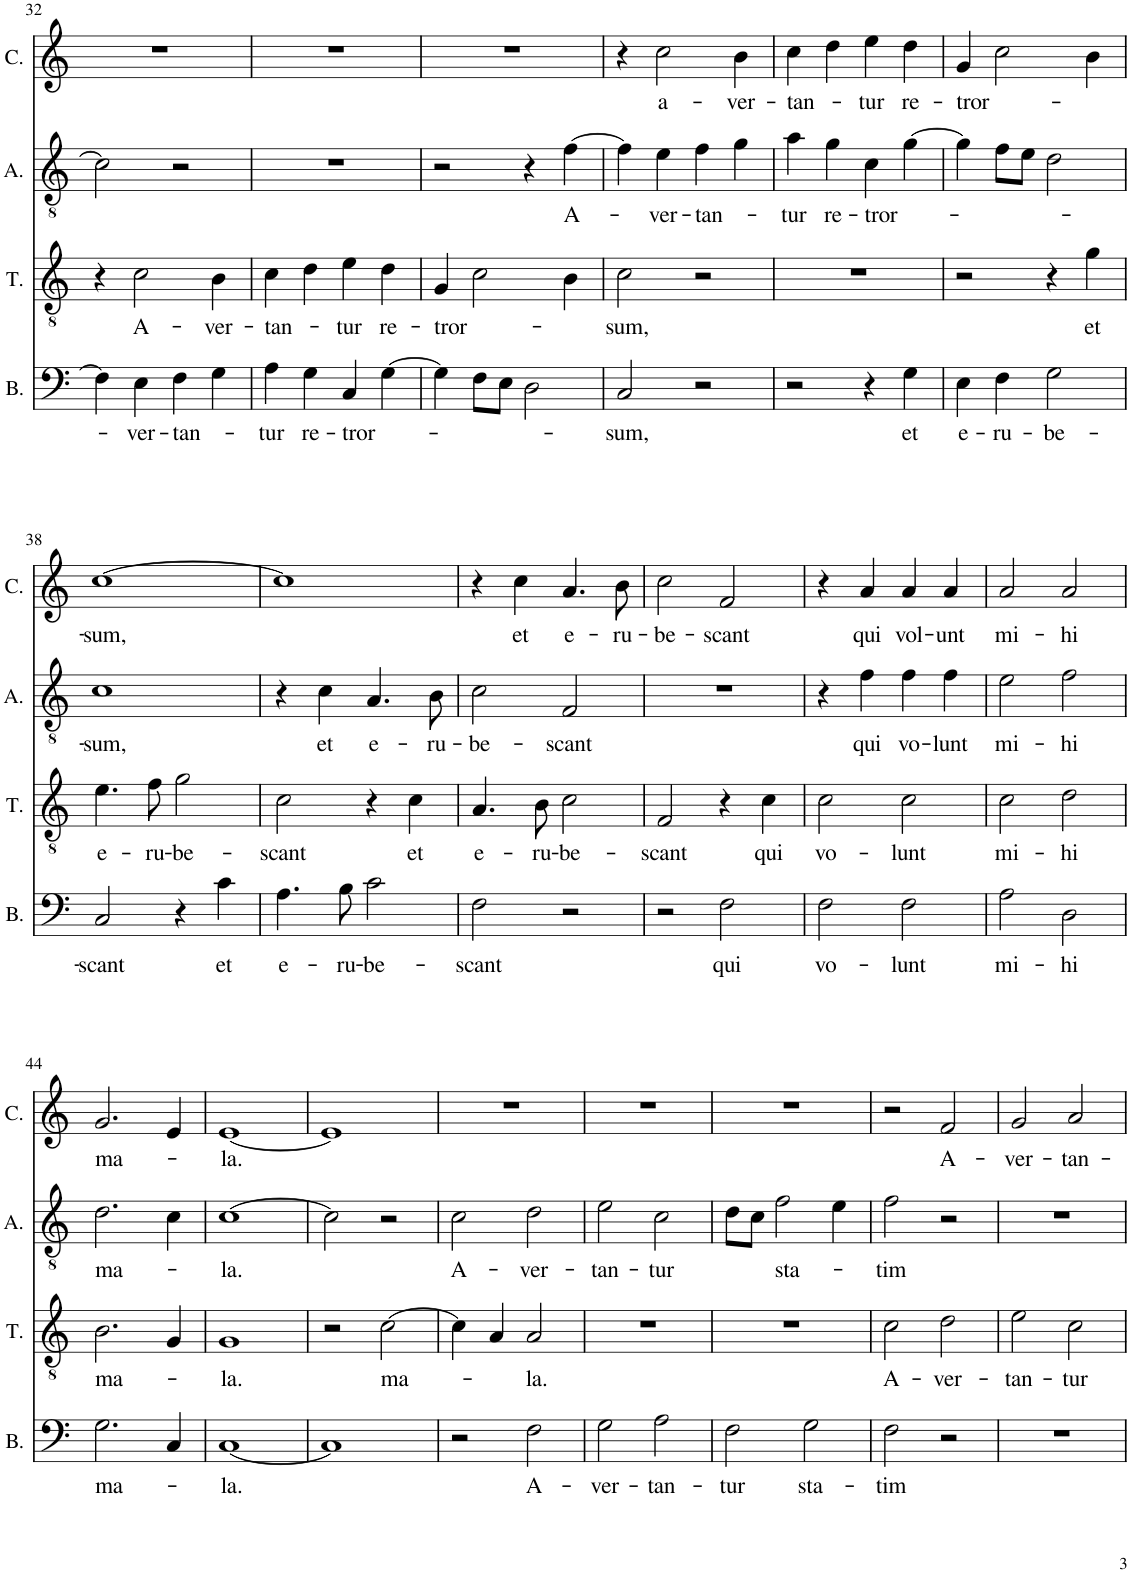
**kern	**text	**kern	**text	**kern	**text	**kern	**text
*part4	*part4	*part3	*part3	*part2	*part2	*part1	*part1
*staff4	*staff4	*staff3	*staff3	*staff2	*staff2	*staff1	*staff1
*I"Bassus	*	*I"Tenor	*	*I"Altus	*	*I"Cantus	*
*I'B.	*	*I'T.	*	*I'A.	*	*I'C.	*
!!LO:PB:g=z
*clefF4	*	*clefGv2	*	*clefGv2	*	*clefG2	*
*k[]	*	*k[]	*	*k[]	*	*k[]	*
*M2/2	*	*M2/2	*	*M2/2	*	*M2/2	*
*met(c|)	*	*met(c|)	*	*met(c|)	*	*met(c|)	*
=32	=32	=32	=32	=32	=32	=32	=32
4F\]	.	4r	.	2c\]	.	1r	.
!	!LO:LY:b	!	!LO:LY:b	!	!	!	!
4E\	-ver-	2c\	A-	.	.	.	.
!	!LO:LY:b	!	!	!	!	!	!
4F\	-tan-	.	.	2r	.	.	.
!	!	!	!LO:LY:b	!	!	!	!
4G\	.	4B\	-ver-	.	.	.	.
=33	=33	=33	=33	=33	=33	=33	=33
!	!LO:LY:b	!	!LO:LY:b	!	!	!	!
4A\	-tur	4c\	-tan-	1r	.	1r	.
!	!LO:LY:b	!	!	!	!	!	!
4G\	re-	4d\	.	.	.	.	.
!	!LO:LY:b	!	!LO:LY:b	!	!	!	!
4C/	-tror-	4e\	-tur	.	.	.	.
!	!	!	!LO:LY:b	!	!	!	!
[4G\	.	4d\	re-	.	.	.	.
=34	=34	=34	=34	=34	=34	=34	=34
!	!	!	!LO:LY:b	!	!	!	!
4G\]	.	4G/	-tror-	2r	.	1r	.
8F\L	.	2c\	.	.	.	.	.
8E\J	.	.	.	.	.	.	.
2D\	.	.	.	4r	.	.	.
!	!	!	!	!	!LO:LY:b	!	!
.	.	4B\	.	[4f\	A-	.	.
=35	=35	=35	=35	=35	=35	=35	=35
!	!LO:LY:b	!	!LO:LY:b	!	!	!	!
2C/	-sum,	2c\	-sum,	4f\]	.	4r	.
!	!	!	!	!	!LO:LY:b	!	!LO:LY:b
.	.	.	.	4e\	-ver-	2cc\	a-
!	!	!	!	!	!LO:LY:b	!	!
2r	.	2r	.	4f\	-tan-	.	.
!	!	!	!	!	!	!	!LO:LY:b
.	.	.	.	4g\	.	4b\	-ver-
=36	=36	=36	=36	=36	=36	=36	=36
!	!	!	!	!	!LO:LY:b	!	!LO:LY:b
2r	.	1r	.	4a\	-tur	4cc\	-tan-
!	!	!	!	!	!LO:LY:b	!	!
.	.	.	.	4g\	re-	4dd\	.
!	!	!	!	!	!LO:LY:b	!	!LO:LY:b
4r	.	.	.	4c\	-tror-	4ee\	-tur
!	!LO:LY:b	!	!	!	!	!	!LO:LY:b
4G\	et	.	.	[4g\	.	4dd\	re-
=37	=37	=37	=37	=37	=37	=37	=37
!	!LO:LY:b	!	!	!	!	!	!LO:LY:b
4E\	e-	2r	.	4g\]	.	4g/	-tror-
!	!LO:LY:b	!	!	!	!	!	!
4F\	-ru-	.	.	8f\L	.	2cc\	.
.	.	.	.	8e\J	.	.	.
!	!LO:LY:b	!	!	!	!	!	!
2G\	-be-	4r	.	2d\	.	.	.
!	!	!	!LO:LY:b	!	!	!	!
.	.	4g\	et	.	.	4b\	.
!!LO:LB:g=z
=38	=38	=38	=38	=38	=38	=38	=38
!	!LO:LY:b	!	!LO:LY:b	!	!LO:LY:b	!	!LO:LY:b
2C/	-scant	4.e\	e-	1c	sum,	[1cc	-sum,
!	!	!	!LO:LY:b	!	!	!	!
.	.	8f\	-ru-	.	.	.	.
!	!	!	!LO:LY:b	!	!	!	!
4r	.	2g\	-be-	.	.	.	.
!	!LO:LY:b	!	!	!	!	!	!
4c\	et	.	.	.	.	.	.
=39	=39	=39	=39	=39	=39	=39	=39
!	!LO:LY:b	!	!LO:LY:b	!	!	!	!
4.A\	e-	2c\	-scant	4r	.	1cc]	.
!	!	!	!	!	!LO:LY:b	!	!
.	.	.	.	4c\	et	.	.
!	!LO:LY:b	!	!	!	!	!	!
8B\	-ru-	.	.	.	.	.	.
!	!LO:LY:b	!	!	!	!LO:LY:b	!	!
2c\	-be-	4r	.	4.A/	e-	.	.
!	!	!	!LO:LY:b	!	!	!	!
.	.	4c\	et	.	.	.	.
!	!	!	!	!	!LO:LY:b	!	!
.	.	.	.	8B\	-ru-	.	.
=40	=40	=40	=40	=40	=40	=40	=40
!	!LO:LY:b	!	!LO:LY:b	!	!LO:LY:b	!	!
2F\	-scant	4.A/	e-	2c\	-be-	4r	.
!	!	!	!	!	!	!	!LO:LY:b
.	.	.	.	.	.	4cc\	et
!	!	!	!LO:LY:b	!	!	!	!
.	.	8B\	-ru-	.	.	.	.
!	!	!	!LO:LY:b	!	!LO:LY:b	!	!LO:LY:b
2r	.	2c\	-be-	2F/	-scant	4.a/	e-
!	!	!	!	!	!	!	!LO:LY:b
.	.	.	.	.	.	8b\	-ru-
=41	=41	=41	=41	=41	=41	=41	=41
!	!	!	!LO:LY:b	!	!	!	!LO:LY:b
2r	.	2F/	-scant	1r	.	2cc\	-be-
!	!LO:LY:b	!	!	!	!	!	!LO:LY:b
2F\	qui	4r	.	.	.	2f/	-scant
!	!	!	!LO:LY:b	!	!	!	!
.	.	4c\	qui	.	.	.	.
=42	=42	=42	=42	=42	=42	=42	=42
!	!LO:LY:b	!	!LO:LY:b	!	!	!	!
2F\	vo-	2c\	vo-	4r	.	4r	.
!	!	!	!	!	!LO:LY:b	!	!LO:LY:b
.	.	.	.	4f\	qui	4a/	qui
!	!LO:LY:b	!	!LO:LY:b	!	!LO:LY:b	!	!LO:LY:b
2F\	-lunt	2c\	-lunt	4f\	vo-	4a/	vol-
!	!	!	!	!	!LO:LY:b	!	!LO:LY:b
.	.	.	.	4f\	-lunt	4a/	-unt
=43	=43	=43	=43	=43	=43	=43	=43
!	!LO:LY:b	!	!LO:LY:b	!	!LO:LY:b	!	!LO:LY:b
2A\	mi-	2c\	mi-	2e\	mi-	2a/	mi-
!	!LO:LY:b	!	!LO:LY:b	!	!LO:LY:b	!	!LO:LY:b
2D\	-hi	2d\	-hi	2f\	-hi	2a/	-hi
!!LO:LB:g=z
=44	=44	=44	=44	=44	=44	=44	=44
!	!LO:LY:b	!	!LO:LY:b	!	!LO:LY:b	!	!LO:LY:b
2.G\	ma-	2.B\	ma-	2.d\	ma-	2.g/	ma-
4C/	.	4G/	.	4c\	.	4e/	.
=45	=45	=45	=45	=45	=45	=45	=45
!	!LO:LY:b	!	!LO:LY:b	!	!LO:LY:b	!	!LO:LY:b
[1C	-la.	1G	-la.	[1c	-la.	[1e	-la.
=46	=46	=46	=46	=46	=46	=46	=46
1C]	.	2r	.	2c\]	.	1e]	.
!	!	!	!LO:LY:b	!	!	!	!
.	.	[2c\	ma-	2r	.	.	.
=47	=47	=47	=47	=47	=47	=47	=47
!	!	!	!	!	!LO:LY:b	!	!
2r	.	4c\]	.	2c\	A-	1r	.
.	.	4A/	.	.	.	.	.
!	!LO:LY:b	!	!LO:LY:b	!	!LO:LY:b	!	!
2F\	A-	2A/	-la.	2d\	-ver-	.	.
=48	=48	=48	=48	=48	=48	=48	=48
!	!LO:LY:b	!	!	!	!LO:LY:b	!	!
2G\	-ver-	1r	.	2e\	-tan-	1r	.
!	!LO:LY:b	!	!	!	!LO:LY:b	!	!
2A\	-tan-	.	.	2c\	-tur	.	.
=49	=49	=49	=49	=49	=49	=49	=49
!	!LO:LY:b	!	!	!	!	!	!
2F\	-tur	1r	.	8d\L	.	1r	.
.	.	.	.	8c\J	.	.	.
!	!	!	!	!	!LO:LY:b	!	!
.	.	.	.	2f\	sta-	.	.
!	!LO:LY:b	!	!	!	!	!	!
2G\	sta-	.	.	.	.	.	.
.	.	.	.	4e\	.	.	.
=50	=50	=50	=50	=50	=50	=50	=50
!	!LO:LY:b	!	!LO:LY:b	!	!LO:LY:b	!	!
2F\	-tim	2c\	A-	2f\	-tim	2r	.
!	!	!	!LO:LY:b	!	!	!	!LO:LY:b
2r	.	2d\	-ver-	2r	.	2f/	A-
=51	=51	=51	=51	=51	=51	=51	=51
!	!	!	!LO:LY:b	!	!	!	!LO:LY:b
1r	.	2e\	-tan-	1r	.	2g/	-ver-
!	!	!	!LO:LY:b	!	!	!	!LO:LY:b
.	.	2c\	-tur	.	.	2a/	-tan-
=	=	=	=	=	=	=	=
*-	*-	*-	*-	*-	*-	*-	*-
